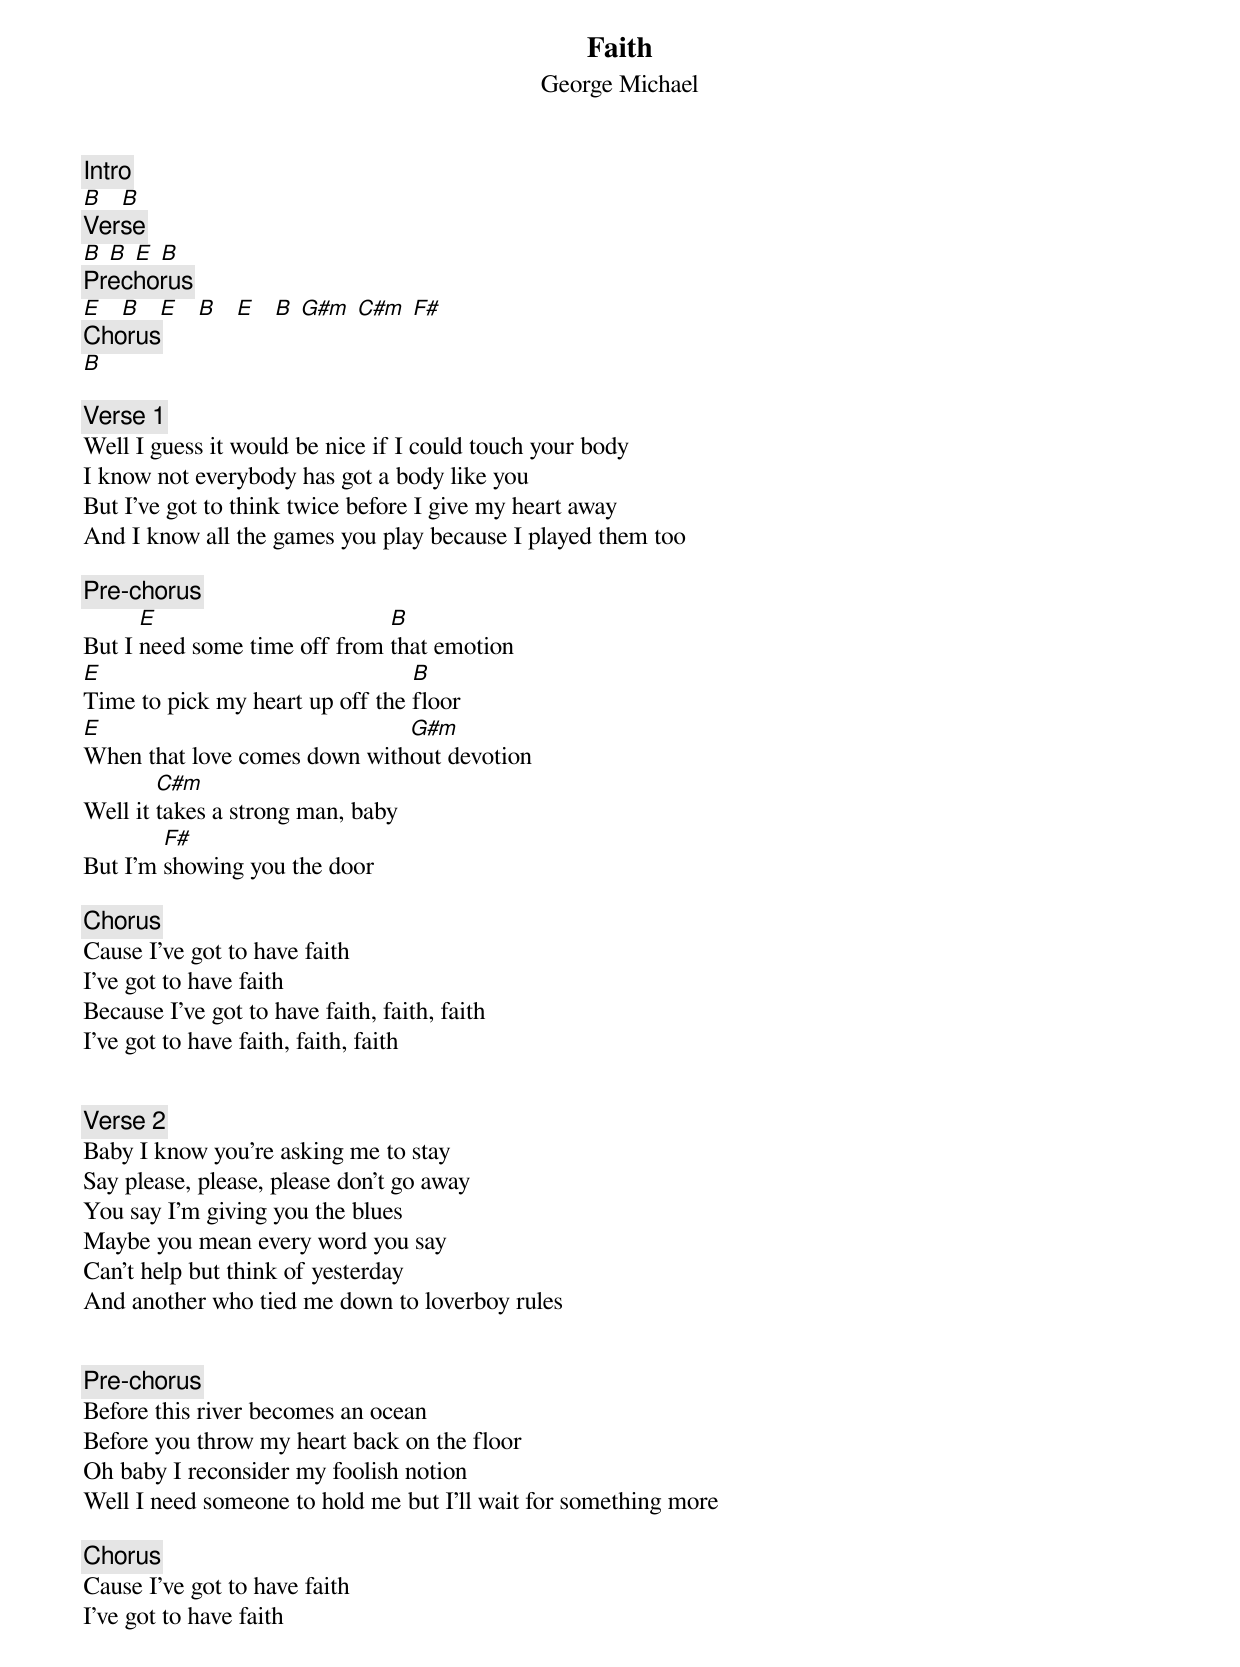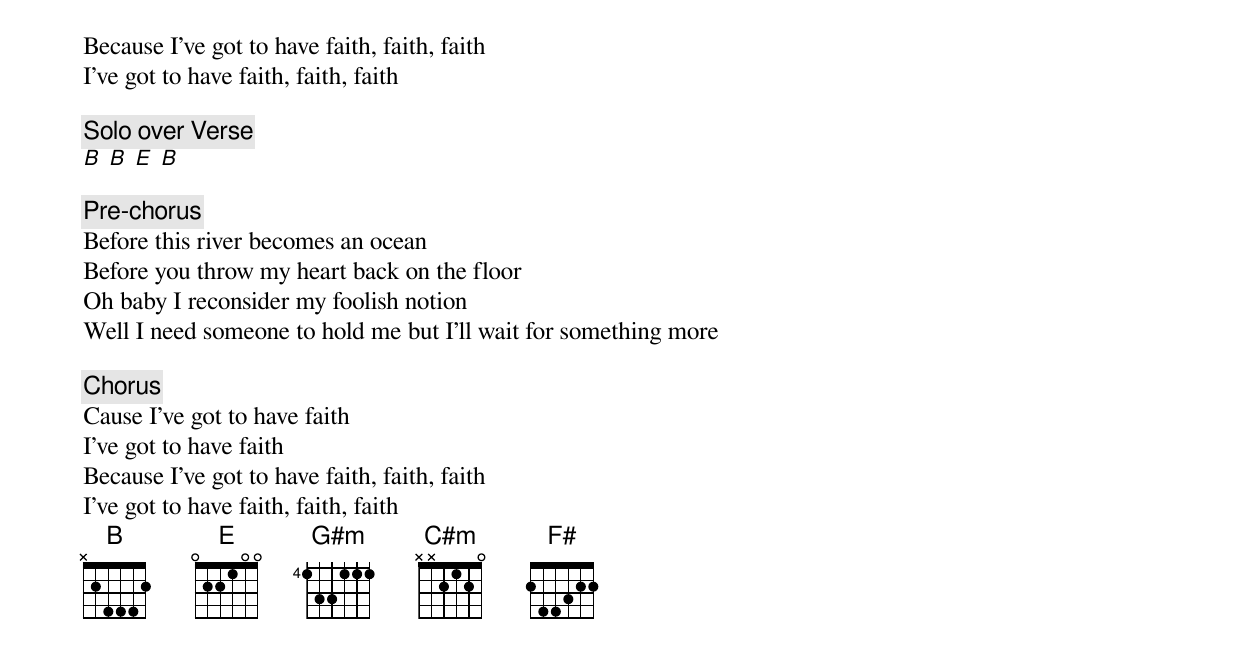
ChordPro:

{t: Faith}
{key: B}
{st: George Michael}
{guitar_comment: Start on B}

{c: Intro}
[B]   [B]
{c: Verse}
[B] [B] [E] [B]
{c: Prechorus}
[E]   [B]   [E]   [B]   [E]   [B] [G#m] [C#m] [F#]
{c: Chorus}
[B]

{c: Verse 1}
Well I guess it would be nice if I could touch your body
I know not everybody has got a body like you
But I've got to think twice before I give my heart away
And I know all the games you play because I played them too

{c: Pre-chorus}
But I [E]need some time off from [B]that emotion
[E]Time to pick my heart up off the [B]floor
[E]When that love comes down with[G#m]out devotion
Well it [C#m]takes a strong man, baby
But I'm [F#]showing you the door

{c: Chorus}
Cause I've got to have faith
I've got to have faith
Because I've got to have faith, faith, faith
I've got to have faith, faith, faith


{c: Verse 2}
Baby I know you're asking me to stay
Say please, please, please don't go away
You say I'm giving you the blues
Maybe you mean every word you say
Can't help but think of yesterday
And another who tied me down to loverboy rules


{c: Pre-chorus}
Before this river becomes an ocean
Before you throw my heart back on the floor
Oh baby I reconsider my foolish notion
Well I need someone to hold me but I'll wait for something more

{c: Chorus}
Cause I've got to have faith
I've got to have faith
Because I've got to have faith, faith, faith
I've got to have faith, faith, faith

{c: Solo over Verse}
[B] [B] [E] [B]

{c: Pre-chorus}
Before this river becomes an ocean
Before you throw my heart back on the floor
Oh baby I reconsider my foolish notion
Well I need someone to hold me but I'll wait for something more

{c: Chorus}
Cause I've got to have faith
I've got to have faith
Because I've got to have faith, faith, faith
I've got to have faith, faith, faith
